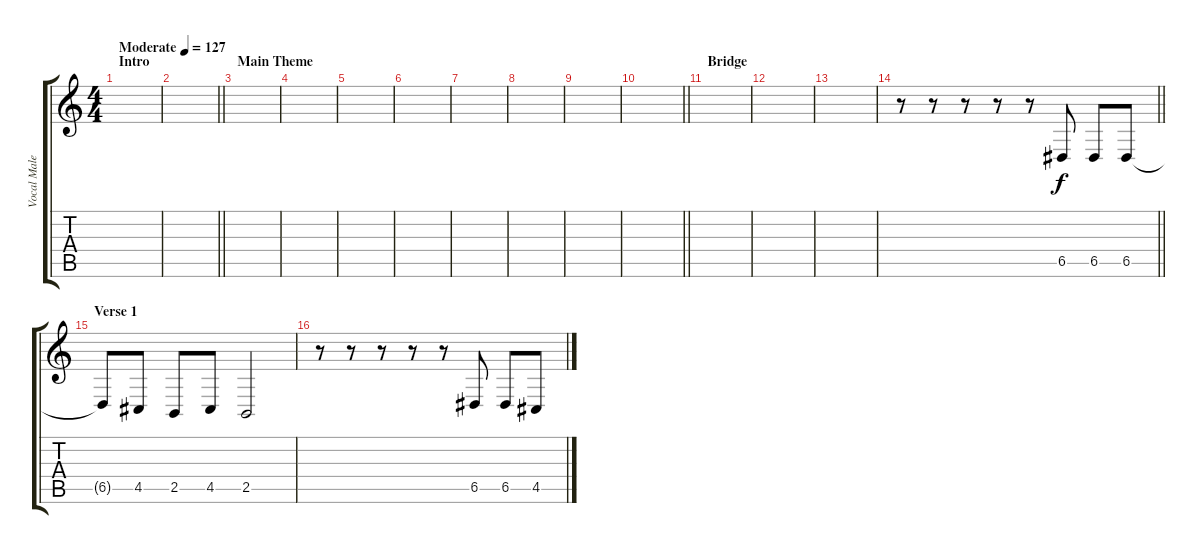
\track ("Vocal Male" "Vocal Male") {instrument lead2sawtooth}
\staff {score tabs}
\tuning (E4 B3 G3 D3 A2 E2) {hide}
\ts (4 4)
\section ("" "Intro")
\tempo (127 "Moderate")
\clef g2
\ks c
|
\barLineRight lightlight
|
\section ("" "Main Theme")
|
|
|
|
|
|
|
\barLineRight lightlight
|
\section ("" "Bridge")
|
|
|
\barLineRight lightlight
r.8 r.8 r.8 r.8 r.8 6.5.8 6.5.8 6.5.8 |
\section ("" "Verse 1")
6.5{t}.8 4.5.8 2.5.8 4.5.8 2.5.2 |
r.8 r.8 r.8 r.8 r.8 6.5.8 6.5.8 4.5.8
